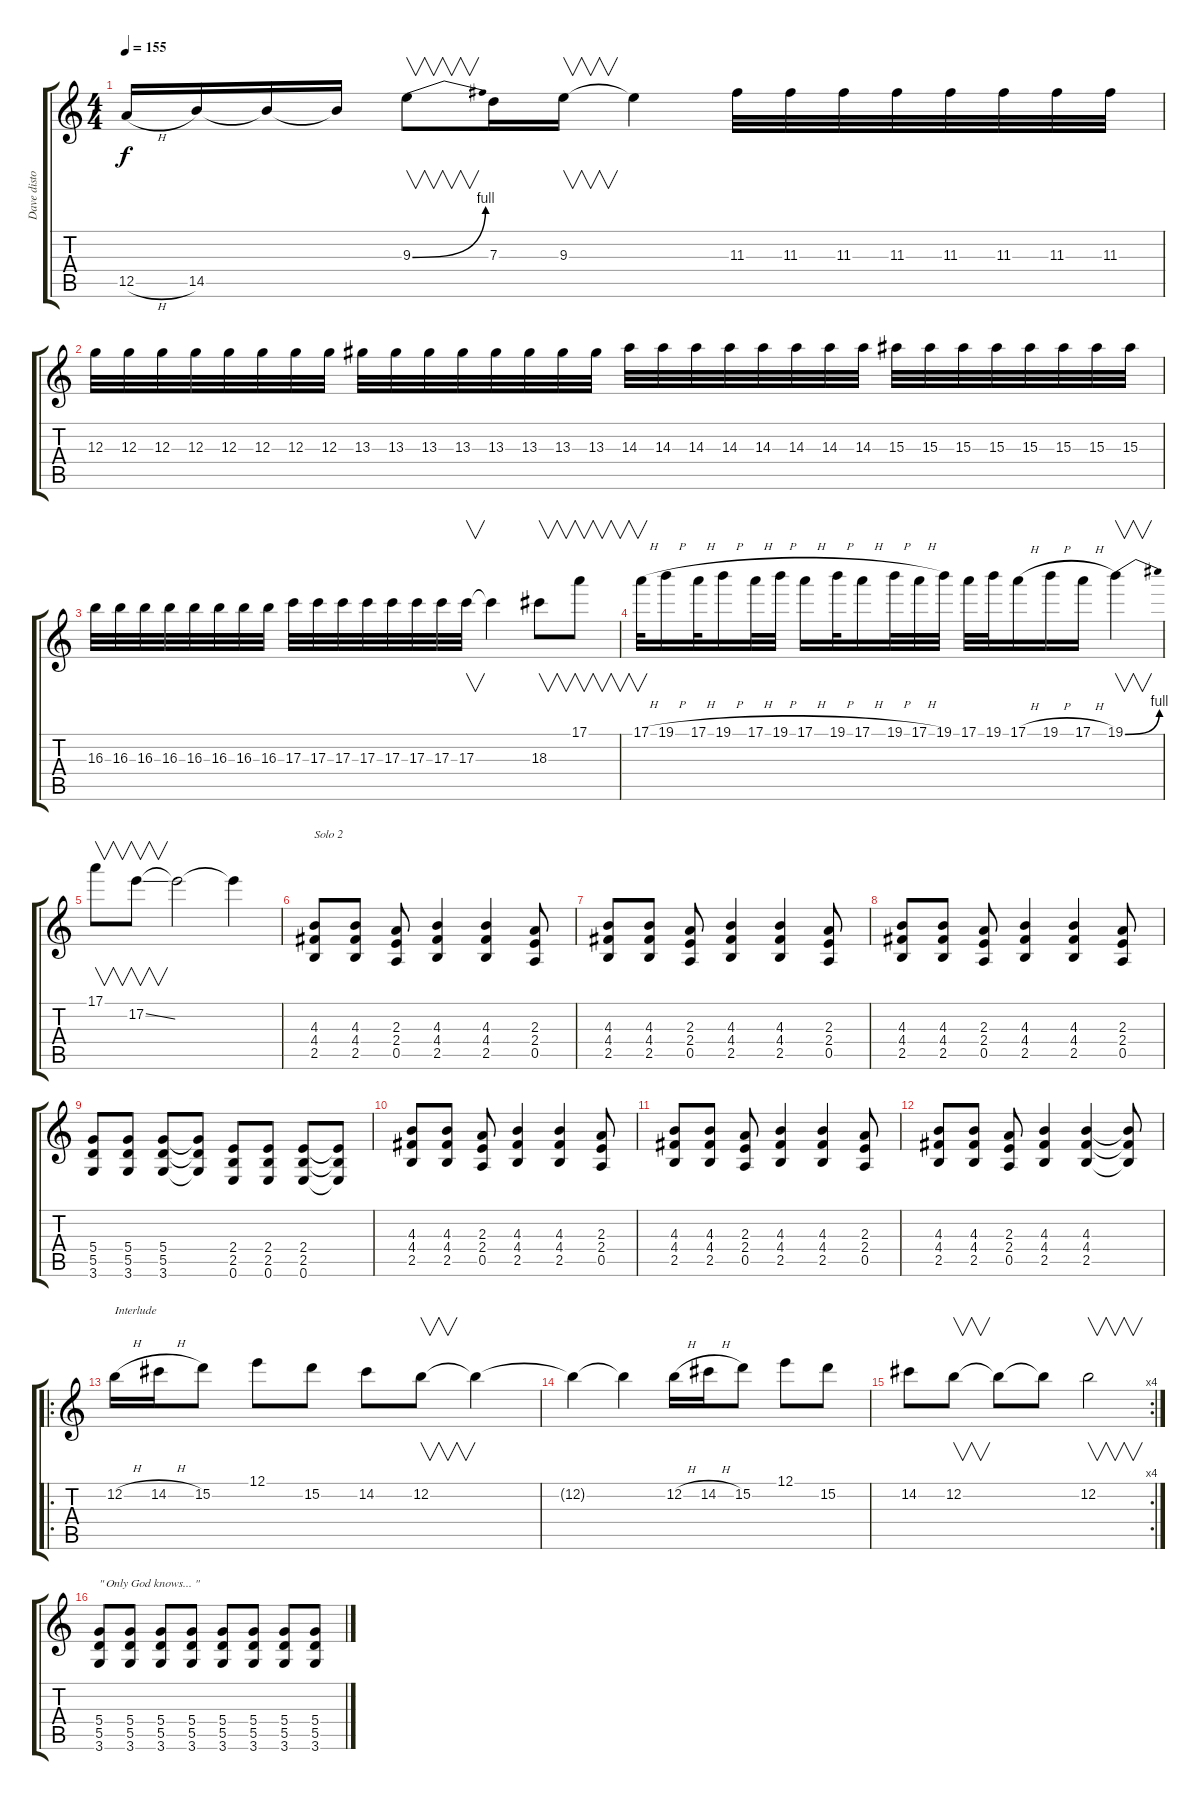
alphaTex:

\track ("Dave distortion" "Dave disto") {instrument distortionguitar}
\staff {score tabs}
\tuning (E4 B3 G3 D3 A2 E2) {hide}
\ts (4 4)
\tempo 155
\clef g2
\ks c
12.5{h}.16{dy f} 14.5.16 14.5{t}.16 14.5{t}.16 9.3{be (bend 0 0 60 4)}.8{v} 7.3.16 9.3.16{v} 9.3{t}.4 11.3.32 11.3.32 11.3.32 11.3.32 11.3.32 11.3.32 11.3.32 11.3.32 |
12.3.32 12.3.32 12.3.32 12.3.32 12.3.32 12.3.32 12.3.32 12.3.32 13.3.32 13.3.32 13.3.32 13.3.32 13.3.32 13.3.32 13.3.32 13.3.32 14.3.32 14.3.32 14.3.32 14.3.32 14.3.32 14.3.32 14.3.32 14.3.32 15.3.32 15.3.32 15.3.32 15.3.32 15.3.32 15.3.32 15.3.32 15.3.32 |
16.3.32 16.3.32 16.3.32 16.3.32 16.3.32 16.3.32 16.3.32 16.3.32 17.3.32 17.3.32 17.3.32 17.3.32 17.3.32 17.3.32 17.3.32 17.3.32{v} 17.3{t}.4 18.3.8{v} 17.1.8{v} |
17.1{h}.32{v} 19.1{h}.16 17.1{h}.32 19.1{h}.16 17.1{h}.32 19.1{h}.32 17.1{h}.16 19.1{h}.32 17.1{h}.16 19.1{h}.32 17.1{h}.32 19.1.32 17.1.32 19.1.32 17.1{h}.16 19.1{h}.16 17.1{h}.16 19.1{be (bend 0 0 60 4)}.4{v} |
17.1.8{v} 17.2{ss}.8{v} 17.2{t}.2 17.2{t}.4 |
(4.3 4.4 2.5).8{txt "Solo 2" volume 10} (4.3 4.4 2.5).8 (2.3 2.4 0.5).8 (4.3 4.4 2.5).4 (4.3 4.4 2.5).4 (2.3 2.4 0.5).8 |
(4.3 4.4 2.5).8 (4.3 4.4 2.5).8 (2.3 2.4 0.5).8 (4.3 4.4 2.5).4 (4.3 4.4 2.5).4 (2.3 2.4 0.5).8 |
(4.3 4.4 2.5).8 (4.3 4.4 2.5).8 (2.3 2.4 0.5).8 (4.3 4.4 2.5).4 (4.3 4.4 2.5).4 (2.3 2.4 0.5).8 |
(5.4 5.5 3.6).8 (5.4 5.5 3.6).8 (5.4 5.5 3.6).8 (5.4{t} 5.5{t} 3.6{t}).8 (2.4 2.5 0.6).8 (2.4 2.5 0.6).8 (2.4 2.5 0.6).8 (2.4{t} 2.5{t} 0.6{t}).8 |
(4.3 4.4 2.5).8 (4.3 4.4 2.5).8 (2.3 2.4 0.5).8 (4.3 4.4 2.5).4 (4.3 4.4 2.5).4 (2.3 2.4 0.5).8 |
(4.3 4.4 2.5).8 (4.3 4.4 2.5).8 (2.3 2.4 0.5).8 (4.3 4.4 2.5).4 (4.3 4.4 2.5).4 (2.3 2.4 0.5).8 |
(4.3 4.4 2.5).8 (4.3 4.4 2.5).8 (2.3 2.4 0.5).8 (4.3 4.4 2.5).4 (4.3 4.4 2.5).4 (4.3{t} 4.4{t} 2.5{t}).8 |
\ro
12.2{h}.16{txt "Interlude" volume 15} 14.2{h}.16 15.2.8 12.1.8 15.2.8 14.2.8 12.2.8{v} 12.2{t}.4 |
12.2{t}.4 12.2{t}.4 12.2{h}.16 14.2{h}.16 15.2.8 12.1.8 15.2.8 |
\rc 4
14.2.8 12.2.8{v} 12.2{t}.8 12.2{t}.8 12.2.2{v} |
(5.4 5.5 3.6).8{txt "\" Only God knows... \"" volume 15} (5.4 5.5 3.6).8 (5.4 5.5 3.6).8 (5.4 5.5 3.6).8 (5.4 5.5 3.6).8 (5.4 5.5 3.6).8 (5.4 5.5 3.6).8 (5.4 5.5 3.6).8
